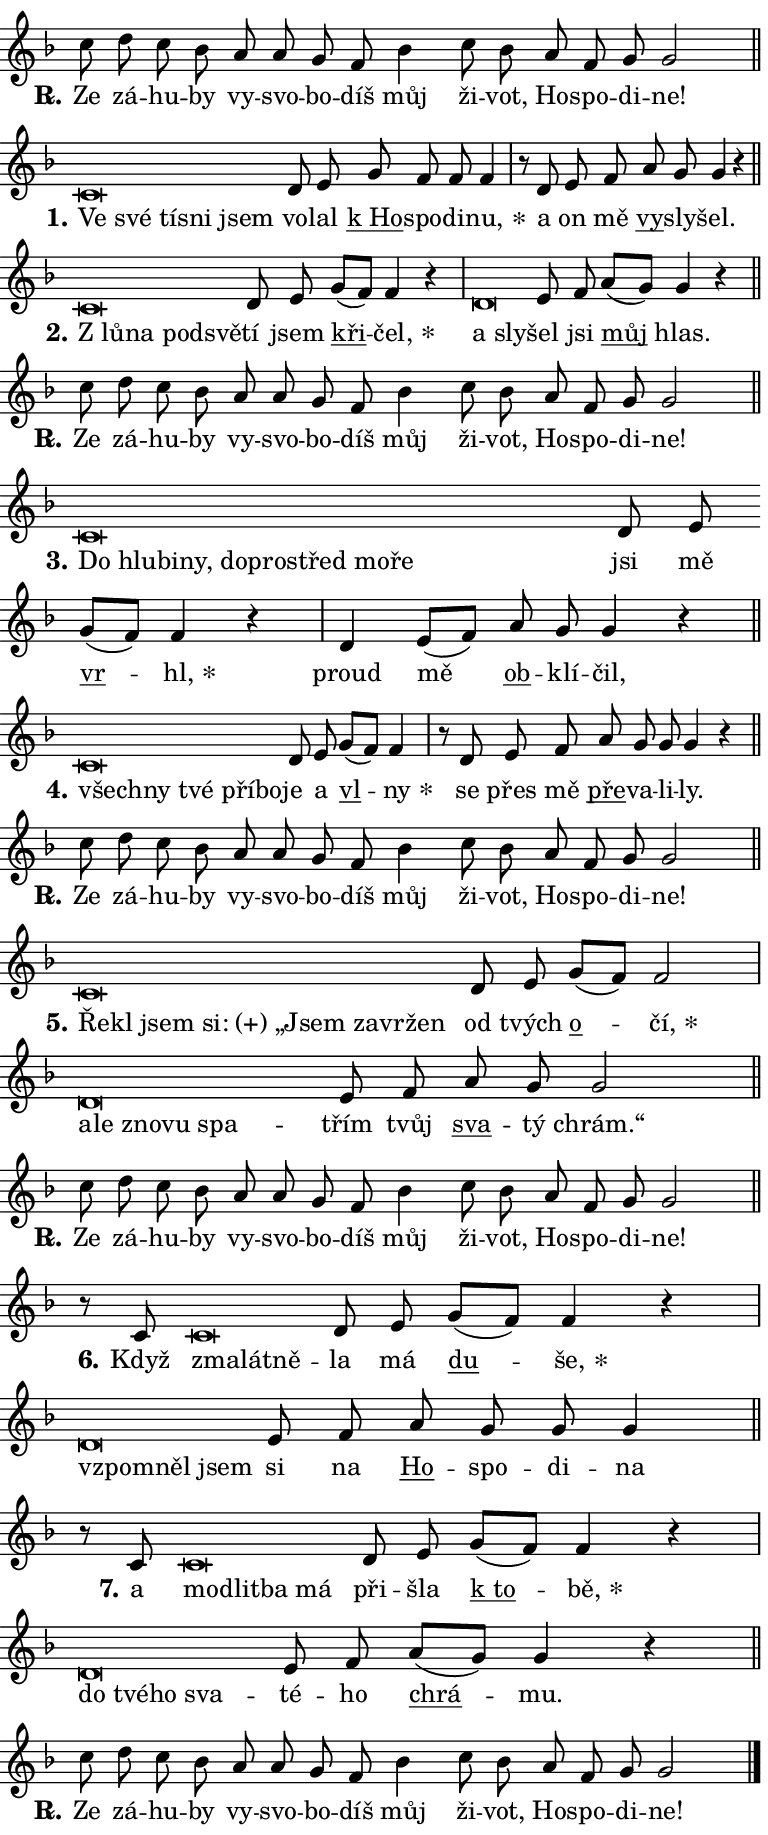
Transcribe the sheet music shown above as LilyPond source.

\version "2.24.0"
\header { tagline = "" }
\paper {
  indent = 0\cm
  top-margin = 0\cm
  right-margin = 0.13\cm % to fit lyric hyphens
  bottom-margin = 0\cm
  left-margin = 0\cm
  paper-width = 13\cm
  page-breaking = #ly:one-page-breaking
  system-system-spacing.basic-distance = #11
  score-system-spacing.basic-distance = #11
  ragged-last = ##f
}


%% Author: Thomas Morley
%% https://lists.gnu.org/archive/html/lilypond-user/2020-05/msg00002.html
#(define (line-position grob)
"Returns position of @var[grob} in current system:
   @code{'start}, if at first time-step
   @code{'end}, if at last time-step
   @code{'middle} otherwise
"
  (let* ((col (ly:item-get-column grob))
         (ln (ly:grob-object col 'left-neighbor))
         (rn (ly:grob-object col 'right-neighbor))
         (col-to-check-left (if (ly:grob? ln) ln col))
         (col-to-check-right (if (ly:grob? rn) rn col))
         (break-dir-left
           (and
             (ly:grob-property col-to-check-left 'non-musical #f)
             (ly:item-break-dir col-to-check-left)))
         (break-dir-right
           (and
             (ly:grob-property col-to-check-right 'non-musical #f)
             (ly:item-break-dir col-to-check-right))))
        (cond ((eqv? 1 break-dir-left) 'start)
              ((eqv? -1 break-dir-right) 'end)
              (else 'middle))))

#(define (tranparent-at-line-position vctor)
  (lambda (grob)
  "Relying on @code{line-position} select the relevant enry from @var{vctor}.
Used to determine transparency,"
    (case (line-position grob)
      ((end) (not (vector-ref vctor 0)))
      ((middle) (not (vector-ref vctor 1)))
      ((start) (not (vector-ref vctor 2))))))

noteHeadBreakVisibility =
#(define-music-function (break-visibility)(vector?)
"Makes @code{NoteHead}s transparent relying on @var{break-visibility}"
#{
  \override NoteHead.transparent =
    #(tranparent-at-line-position break-visibility)
#})

#(define delete-ledgers-for-transparent-note-heads
  (lambda (grob)
    "Reads whether a @code{NoteHead} is transparent.
If so this @code{NoteHead} is removed from @code{'note-heads} from
@var{grob}, which is supposed to be @code{LedgerLineSpanner}.
As a result ledgers are not printed for this @code{NoteHead}"
    (let* ((nhds-array (ly:grob-object grob 'note-heads))
           (nhds-list
             (if (ly:grob-array? nhds-array)
                 (ly:grob-array->list nhds-array)
                 '()))
           ;; Relies on the transparent-property being done before
           ;; Staff.LedgerLineSpanner.after-line-breaking is executed.
           ;; This is fragile ...
           (to-keep
             (remove
               (lambda (nhd)
                 (ly:grob-property nhd 'transparent #f))
               nhds-list)))
      ;; TODO find a better method to iterate over grob-arrays, similiar
      ;; to filter/remove etc for lists
      ;; For now rebuilt from scratch
      (set! (ly:grob-object grob 'note-heads)  '())
      (for-each
        (lambda (nhd)
          (ly:pointer-group-interface::add-grob grob 'note-heads nhd))
        to-keep))))

squashNotes = {
  \override NoteHead.X-extent = #'(-0.2 . 0.2)
  \override NoteHead.Y-extent = #'(-0.75 . 0)
  \override NoteHead.stencil =
    #(lambda (grob)
       (let ((pos (ly:grob-property grob 'staff-position)))
         (begin
           (if (< pos -7) (display "ERROR: Lower brevis then expected\n") (display ""))
           (if (<= pos -6) ly:text-interface::print ly:note-head::print))))
}
unSquashNotes = {
  \revert NoteHead.X-extent
  \revert NoteHead.Y-extent
  \revert NoteHead.stencil
}

hideNotes = \noteHeadBreakVisibility #begin-of-line-visible
unHideNotes = \noteHeadBreakVisibility #all-visible

% work-around for resetting accidentals
% https://lilypond.org/doc/v2.23/Documentation/notation/displaying-rhythms#unmetered-music
cadenzaMeasure = {
  \cadenzaOff
  \partial 1024 s1024
  \cadenzaOn
}

#(define-markup-command (accent layout props text) (markup?)
  "Underline accented syllable"
  (interpret-markup layout props
    #{\markup \override #'(offset . 4.3) \underline { #text }#}))

responsum = \markup \concat {
  "R" \hspace #-1.05 \path #0.1 #'((moveto 0 0.07) (lineto 0.9 0.8)) \hspace #0.05 "."
}

spaceSize = #0.6828661417322834 % exact space size for TeX Gyre Schola

\layout {
  \context {
    \Staff
    \remove "Time_signature_engraver"
    \override LedgerLineSpanner.after-line-breaking = #delete-ledgers-for-transparent-note-heads
  }
  \context {
    \Lyrics {
      \override LyricSpace.minimum-distance = \spaceSize
      \override LyricText.font-name = #"TeX Gyre Schola"
      \override LyricText.font-size = 1
      \override StanzaNumber.font-name = #"TeX Gyre Schola Bold"
      \override StanzaNumber.font-size = 1
    }
  }
  \context {
    \Score 
    \override NoteHead.text =
      #(lambda (grob) 
        (let ((pos (ly:grob-property grob 'staff-position)))
          #{\markup {
            \combine
              \halign #-0.55 \raise #(if (= pos -6) 0 0.5) \override #'(thickness . 2) \draw-line #'(3.2 . 0)
              \musicglyph "noteheads.sM1"
          }#}))
  }
}

% magnetic-lyrics.ily
%
%   written by
%     Jean Abou Samra <jean@abou-samra.fr>
%     Werner Lemberg <wl@gnu.org>
%
%   adapted by
%     Jiri Hon <jiri.hon@gmail.com>
%
% Version 2022-Apr-15

% https://www.mail-archive.com/lilypond-user@gnu.org/msg149350.html

#(define (Left_hyphen_pointer_engraver context)
   "Collect syllable-hyphen-syllable occurrences in lyrics and store
them in properties.  This engraver only looks to the left.  For
example, if the lyrics input is @code{foo -- bar}, it does the
following.

@itemize @bullet
@item
Set the @code{text} property of the @code{LyricHyphen} grob between
@q{foo} and @q{bar} to @code{foo}.

@item
Set the @code{left-hyphen} property of the @code{LyricText} grob with
text @q{foo} to the @code{LyricHyphen} grob between @q{foo} and
@q{bar}.
@end itemize

Use this auxiliary engraver in combination with the
@code{lyric-@/text::@/apply-@/magnetic-@/offset!} hook."
   (let ((hyphen #f)
         (text #f))
     (make-engraver
      (acknowledgers
       ((lyric-syllable-interface engraver grob source-engraver)
        (set! text grob)))
      (end-acknowledgers
       ((lyric-hyphen-interface engraver grob source-engraver)
        ;(when (not (grob::has-interface grob 'lyric-space-interface))
          (set! hyphen grob)));)
      ((stop-translation-timestep engraver)
       (when (and text hyphen)
         (ly:grob-set-object! text 'left-hyphen hyphen))
       (set! text #f)
       (set! hyphen #f)))))

#(define (lyric-text::apply-magnetic-offset! grob)
   "If the space between two syllables is less than the value in
property @code{LyricText@/.details@/.squash-threshold}, move the right
syllable to the left so that it gets concatenated with the left
syllable.

Use this function as a hook for
@code{LyricText@/.after-@/line-@/breaking} if the
@code{Left_@/hyphen_@/pointer_@/engraver} is active."
   (let ((hyphen (ly:grob-object grob 'left-hyphen #f)))
     (when hyphen
       (let ((left-text (ly:spanner-bound hyphen LEFT)))
         (when (grob::has-interface left-text 'lyric-syllable-interface)
           (let* ((common (ly:grob-common-refpoint grob left-text X))
                  (this-x-ext (ly:grob-extent grob common X))
                  (left-x-ext
                   (begin
                     ;; Trigger magnetism for left-text.
                     (ly:grob-property left-text 'after-line-breaking)
                     (ly:grob-extent left-text common X)))
                  ;; `delta` is the gap width between two syllables.
                  (delta (- (interval-start this-x-ext)
                            (interval-end left-x-ext)))
                  (details (ly:grob-property grob 'details))
                  (threshold (assoc-get 'squash-threshold details 0.2)))
             (when (< delta threshold)
               (let* (;; We have to manipulate the input text so that
                      ;; ligatures crossing syllable boundaries are not
                      ;; disabled.  For languages based on the Latin
                      ;; script this is essentially a beautification.
                      ;; However, for non-Western scripts it can be a
                      ;; necessity.
                      (lt (ly:grob-property left-text 'text))
                      (rt (ly:grob-property grob 'text))
                      (is-space (grob::has-interface hyphen 'lyric-space-interface))
                      (space (if is-space " " ""))
                      (extra-delta (if is-space spaceSize 0))
                      ;; Append new syllable.
                      (ltrt-space (if (and (string? lt) (string? rt))
                                (string-append lt space rt)
                                (make-concat-markup (list lt space rt))))
                      ;; Right-align `ltrt` to the right side.
                      (ltrt-space-markup (grob-interpret-markup
                               grob
                               (make-translate-markup
                                (cons (interval-length this-x-ext) 0)
                                (make-right-align-markup ltrt-space)))))
                 (begin
                   ;; Don't print `left-text`.
                   (ly:grob-set-property! left-text 'stencil #f)
                   ;; Set text and stencil (which holds all collected
                   ;; syllables so far) and shift it to the left.
                   (ly:grob-set-property! grob 'text ltrt-space)
                   (ly:grob-set-property! grob 'stencil ltrt-space-markup)
                   (ly:grob-translate-axis! grob (- (- delta extra-delta)) X))))))))))


#(define (lyric-hyphen::displace-bounds-first grob)
   ;; Make very sure this callback isn't triggered too early.
   (let ((left (ly:spanner-bound grob LEFT))
         (right (ly:spanner-bound grob RIGHT)))
     (ly:grob-property left 'after-line-breaking)
     (ly:grob-property right 'after-line-breaking)
     (ly:lyric-hyphen::print grob)))

squashThreshold = #0.4

\layout {
  \context {
    \Lyrics
    \consists #Left_hyphen_pointer_engraver
    \override LyricText.after-line-breaking =
      #lyric-text::apply-magnetic-offset!
    \override LyricHyphen.stencil = #lyric-hyphen::displace-bounds-first
    \override LyricText.details.squash-threshold = \squashThreshold
    \override LyricHyphen.minimum-distance = 0
    \override LyricHyphen.minimum-length = \squashThreshold
  }
}

squashText = \override LyricText.details.squash-threshold = 9999
unSquashText = \override LyricText.details.squash-threshold = \squashThreshold

leftText = \override LyricText.self-alignment-X = #LEFT
unLeftText = \revert LyricText.self-alignment-X

starOffset = #(lambda (grob) 
                (let ((x_offset (ly:self-alignment-interface::aligned-on-x-parent grob)))
                  (if (= x_offset 0) 0 (+ x_offset 1.2))))

star = #(define-music-function (syllable)(string?)
"Append star separator at the end of a syllable"
#{
  \once \override LyricText.X-offset = #starOffset
  \lyricmode { \markup {
    #syllable
    \override #'((font-name . "TeX Gyre Schola Bold")) \hspace #0.2 \lower #0.65 \larger "*"
  } }
#})

starAccent = #(define-music-function (syllable)(string?)
"Append star separator at the end of a syllable and make accent"
#{
  \once \override LyricText.X-offset = #starOffset
  \lyricmode { \markup {
    \accent #syllable
    \override #'((font-name . "TeX Gyre Schola Bold")) \hspace #0.2 \lower #0.65 \larger "*"
  } }
#})

breath = #(define-music-function (syllable)(string?)
"Append breathing indicator at the end of a syllable"
#{
  \lyricmode { \markup { #syllable "+" } }
#})

optionalBreath = #(define-music-function (syllable)(string?)
"Append optional breathing indicator at the end of a syllable"
#{
  \lyricmode { \markup { #syllable "(+)" } }
#})


\score {
    <<
        \new Voice = "melody" { \cadenzaOn \key f \major \relative { c''8 d c bes \bar "" a a \bar "" g f \bar "" bes4 \bar "" c8 bes \bar "" a f g g2 \cadenzaMeasure \bar "||" \break } }
        \new Lyrics \lyricsto "melody" { \lyricmode { \set stanza = \responsum
Ze zá -- hu -- by vy -- svo -- bo -- díš můj ži -- vot, Ho -- spo -- di -- ne! } }
    >>
    \layout {}
}

\score {
    <<
        \new Voice = "melody" { \cadenzaOn \key f \major \relative { \squashNotes c'\breve*1/16 \hideNotes \breve*1/16 \bar "" \breve*1/16 \bar "" \breve*1/16 \breve*1/16 \bar "" \unHideNotes \unSquashNotes d8 e \bar "" g f f f4 \cadenzaMeasure \bar "|" r8 d8 e8 f \bar "" a g g4 r \cadenzaMeasure \bar "||" \break } }
        \new Lyrics \lyricsto "melody" { \lyricmode { \set stanza = "1."
\leftText Ve \squashText své tí -- sni jsem \unLeftText \unSquashText vo -- lal \markup \accent "k Ho" -- spo -- di -- \star nu, a on mě \markup \accent vy -- sly -- šel. } }
    >>
    \layout {}
}

\score {
    <<
        \new Voice = "melody" { \cadenzaOn \key f \major \relative { \squashNotes c'\breve*1/16 \hideNotes \breve*1/16 \bar "" \breve*1/16 \breve*1/16 \bar "" \unHideNotes \unSquashNotes d8 e \bar "" g[( f)] f4 r \cadenzaMeasure \bar "|" \squashNotes d\breve*1/16 \hideNotes \breve*1/16 \bar "" \unHideNotes \unSquashNotes e8 f \bar "" a[( g)] g4 r \cadenzaMeasure \bar "||" \break } }
        \new Lyrics \lyricsto "melody" { \lyricmode { \set stanza = "2."
\leftText "Z lů" -- \squashText na pod -- svě -- \unLeftText \unSquashText tí jsem \markup \accent kři -- \star čel, \leftText a \squashText sly -- \unLeftText \unSquashText šel jsi \markup \accent můj hlas. } }
    >>
    \layout {}
}

\score {
    <<
        \new Voice = "melody" { \cadenzaOn \key f \major \relative { c''8 d c bes \bar "" a a \bar "" g f \bar "" bes4 \bar "" c8 bes \bar "" a f g g2 \cadenzaMeasure \bar "||" \break } }
        \new Lyrics \lyricsto "melody" { \lyricmode { \set stanza = \responsum
Ze zá -- hu -- by vy -- svo -- bo -- díš můj ži -- vot, Ho -- spo -- di -- ne! } }
    >>
    \layout {}
}

\score {
    <<
        \new Voice = "melody" { \cadenzaOn \key f \major \relative { \squashNotes c'\breve*1/16 \hideNotes \breve*1/16 \bar "" \breve*1/16 \bar "" \breve*1/16 \bar "" \breve*1/16 \bar "" \breve*1/16 \bar "" \breve*1/16 \bar "" \breve*1/16 \breve*1/16 \bar "" \unHideNotes \unSquashNotes d8 e \bar "" g[( f)] f4 r \cadenzaMeasure \bar "|" d4 e8[( f)] \bar "" a g g4 r \cadenzaMeasure \bar "||" \break } }
        \new Lyrics \lyricsto "melody" { \lyricmode { \set stanza = "3."
\leftText Do \squashText hlu -- bi -- ny, do -- pro -- střed mo -- ře \unLeftText \unSquashText jsi mě \markup \accent vr -- \star hl, proud mě \markup \accent ob -- klí -- čil, } }
    >>
    \layout {}
}

\score {
    <<
        \new Voice = "melody" { \cadenzaOn \key f \major \relative { \squashNotes c'\breve*1/16 \hideNotes \breve*1/16 \bar "" \breve*1/16 \bar "" \breve*1/16 \breve*1/16 \bar "" \unHideNotes \unSquashNotes d8 e \bar "" g[( f)] f4 \cadenzaMeasure \bar "|" r8 d8 e8 f \bar "" a g g g4 r \cadenzaMeasure \bar "||" \break } }
        \new Lyrics \lyricsto "melody" { \lyricmode { \set stanza = "4."
\leftText všech -- \squashText ny tvé pří -- bo -- \unLeftText \unSquashText je a \markup \accent vl -- \star ny se přes mě \markup \accent pře -- va -- li -- ly. } }
    >>
    \layout {}
}

\score {
    <<
        \new Voice = "melody" { \cadenzaOn \key f \major \relative { c''8 d c bes \bar "" a a \bar "" g f \bar "" bes4 \bar "" c8 bes \bar "" a f g g2 \cadenzaMeasure \bar "||" \break } }
        \new Lyrics \lyricsto "melody" { \lyricmode { \set stanza = \responsum
Ze zá -- hu -- by vy -- svo -- bo -- díš můj ži -- vot, Ho -- spo -- di -- ne! } }
    >>
    \layout {}
}

\score {
    <<
        \new Voice = "melody" { \cadenzaOn \key f \major \relative { \squashNotes c'\breve*1/16 \hideNotes \breve*1/16 \bar "" \breve*1/16 \bar "" \breve*1/16 \bar "" \breve*1/16 \bar "" \breve*1/16 \bar "" \breve*1/16 \breve*1/16 \bar "" \unHideNotes \unSquashNotes d8 e \bar "" g[( f)] f2 \cadenzaMeasure \bar "|" \squashNotes d\breve*1/16 \hideNotes \breve*1/16 \bar "" \breve*1/16 \bar "" \breve*1/16 \breve*1/16 \bar "" \unHideNotes \unSquashNotes e8 f \bar "" a g g2 \cadenzaMeasure \bar "||" \break } }
        \new Lyrics \lyricsto "melody" { \lyricmode { \set stanza = "5."
\leftText Ře -- \squashText kl jsem \optionalBreath si: „Jsem za -- vr -- žen \unLeftText \unSquashText od tvých \markup \accent o -- \star čí, \leftText a -- \squashText le zno -- vu spa -- \unLeftText \unSquashText třím tvůj \markup \accent sva -- tý chrám.“ } }
    >>
    \layout {}
}

\score {
    <<
        \new Voice = "melody" { \cadenzaOn \key f \major \relative { c''8 d c bes \bar "" a a \bar "" g f \bar "" bes4 \bar "" c8 bes \bar "" a f g g2 \cadenzaMeasure \bar "||" \break } }
        \new Lyrics \lyricsto "melody" { \lyricmode { \set stanza = \responsum
Ze zá -- hu -- by vy -- svo -- bo -- díš můj ži -- vot, Ho -- spo -- di -- ne! } }
    >>
    \layout {}
}

\score {
    <<
        \new Voice = "melody" { \cadenzaOn \key f \major \relative { r8 c'8 \squashNotes c\breve*1/16 \hideNotes \breve*1/16 \breve*1/16 \bar "" \unHideNotes \unSquashNotes d8 e \bar "" g[( f)] f4 r \cadenzaMeasure \bar "|" \squashNotes d\breve*1/16 \hideNotes \breve*1/16 \breve*1/16 \bar "" \unHideNotes \unSquashNotes e8 f \bar "" a g g g4 \cadenzaMeasure \bar "||" \break } }
        \new Lyrics \lyricsto "melody" { \lyricmode { \set stanza = "6."
Když \leftText zma -- \squashText lát -- ně -- \unLeftText \unSquashText la má \markup \accent du -- \star še, \leftText vzpo -- \squashText mněl jsem \unLeftText \unSquashText si na \markup \accent Ho -- spo -- di -- na } }
    >>
    \layout {}
}

\score {
    <<
        \new Voice = "melody" { \cadenzaOn \key f \major \relative { r8 c'8 \squashNotes c\breve*1/16 \hideNotes \breve*1/16 \bar "" \breve*1/16 \breve*1/16 \bar "" \unHideNotes \unSquashNotes d8 e \bar "" g[( f)] f4 r \cadenzaMeasure \bar "|" \squashNotes d\breve*1/16 \hideNotes \breve*1/16 \bar "" \breve*1/16 \breve*1/16 \bar "" \unHideNotes \unSquashNotes e8 f \bar "" a[( g)] g4 r \cadenzaMeasure \bar "||" \break } }
        \new Lyrics \lyricsto "melody" { \lyricmode { \set stanza = "7."
a \leftText mo -- \squashText dlit -- ba má \unLeftText \unSquashText při -- šla \markup \accent "k to" -- \star bě, \leftText do \squashText tvé -- ho sva -- \unLeftText \unSquashText té -- ho \markup \accent chrá -- mu. } }
    >>
    \layout {}
}

\score {
    <<
        \new Voice = "melody" { \cadenzaOn \key f \major \relative { c''8 d c bes \bar "" a a \bar "" g f \bar "" bes4 \bar "" c8 bes \bar "" a f g g2 \cadenzaMeasure \bar "||" \break } \bar "|." }
        \new Lyrics \lyricsto "melody" { \lyricmode { \set stanza = \responsum
Ze zá -- hu -- by vy -- svo -- bo -- díš můj ži -- vot, Ho -- spo -- di -- ne! } }
    >>
    \layout {}
}
